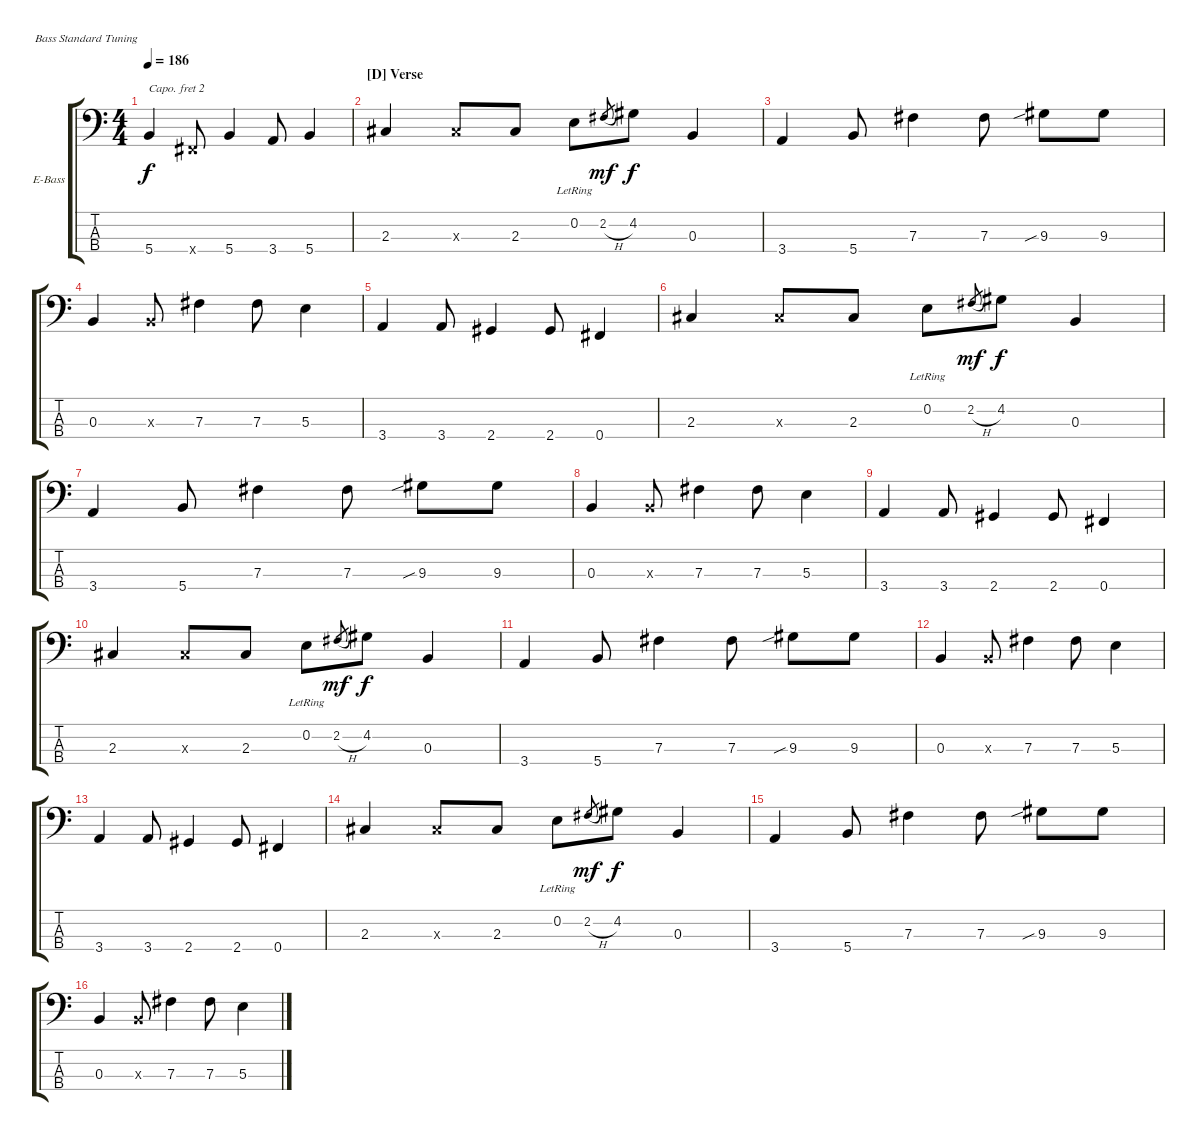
\bracketExtendMode groupsimilarinstruments
\firstSystemTrackNameOrientation horizontal
\otherSystemsTrackNameOrientation horizontal
\track ("Andy" "E-Bass") {instrument electricbasspick}
\staff {score tabs}
\capo 2
\tuning (G2 D2 A1 E1)
\ts (4 4)
\tempo 186
\clef f4
\ks c
5.4.4{dy f} 0.4{x}.8 5.4.4 3.4.8 5.4.4 |
\section ("D" "Verse")
2.3.4 2.3{x}.8 2.3.8 0.2{lr}.8 2.2{h}.8{gr dy mf} 4.2.8{dy f} 0.3.4 |
3.4.4 5.4.8 7.3.4 7.3.8 9.3{sib}.8 9.3.8 |
0.3.4 0.3{x}.8 7.3.4 7.3.8 5.3.4 |
3.4.4 3.4.8 2.4.4 2.4.8 0.4.4 |
2.3.4 2.3{x}.8 2.3.8 0.2{lr}.8 2.2{h}.8{gr dy mf} 4.2.8{dy f} 0.3.4 |
3.4.4 5.4.8 7.3.4 7.3.8 9.3{sib}.8 9.3.8 |
0.3.4 0.3{x}.8 7.3.4 7.3.8 5.3.4 |
3.4.4 3.4.8 2.4.4 2.4.8 0.4.4 |
2.3.4 2.3{x}.8 2.3.8 0.2{lr}.8 2.2{h}.8{gr dy mf} 4.2.8{dy f} 0.3.4 |
3.4.4 5.4.8 7.3.4 7.3.8 9.3{sib}.8 9.3.8 |
0.3.4 0.3{x}.8 7.3.4 7.3.8 5.3.4 |
3.4.4 3.4.8 2.4.4 2.4.8 0.4.4 |
2.3.4 2.3{x}.8 2.3.8 0.2{lr}.8 2.2{h}.8{gr dy mf} 4.2.8{dy f} 0.3.4 |
3.4.4 5.4.8 7.3.4 7.3.8 9.3{sib}.8 9.3.8 |
0.3.4 0.3{x}.8 7.3.4 7.3.8 5.3.4
